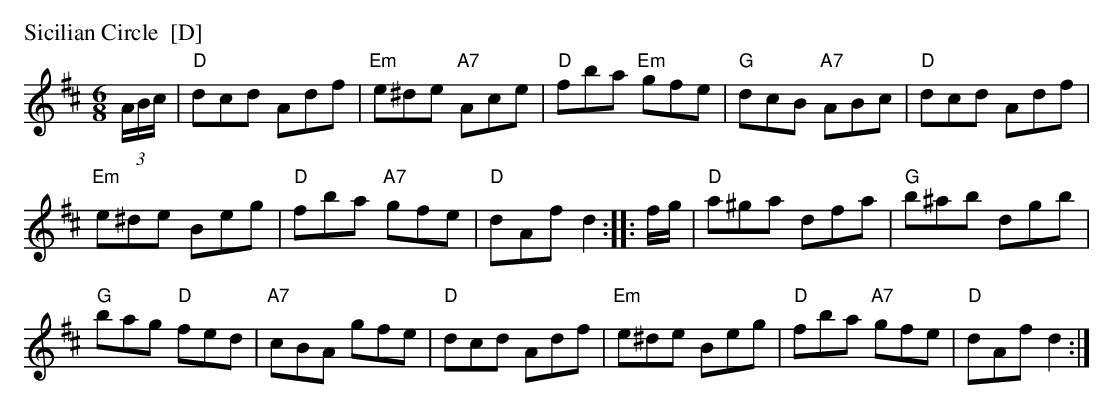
X:1
M: 6/8
L: 1/8
P: Sicilian Circle  [D]
K: D
(3A/B/c/ |\
"D"dcd Adf | "Em"e^de "A7"Ace | "D"fba "Em"gfe | "G"dcB "A7"ABc | "D"dcd Adf |
"Em"e^de Beg | "D"fba "A7"gfe | "D"dAf d2 :: f/g/ | "D"a^ga dfa | "G"b^ab dgb |
"G"bag "D"fed | "A7"cBA gfe | "D"dcd  Adf | "Em"e^de Beg | "D"fba "A7"gfe | "D"dAf d2 :|
